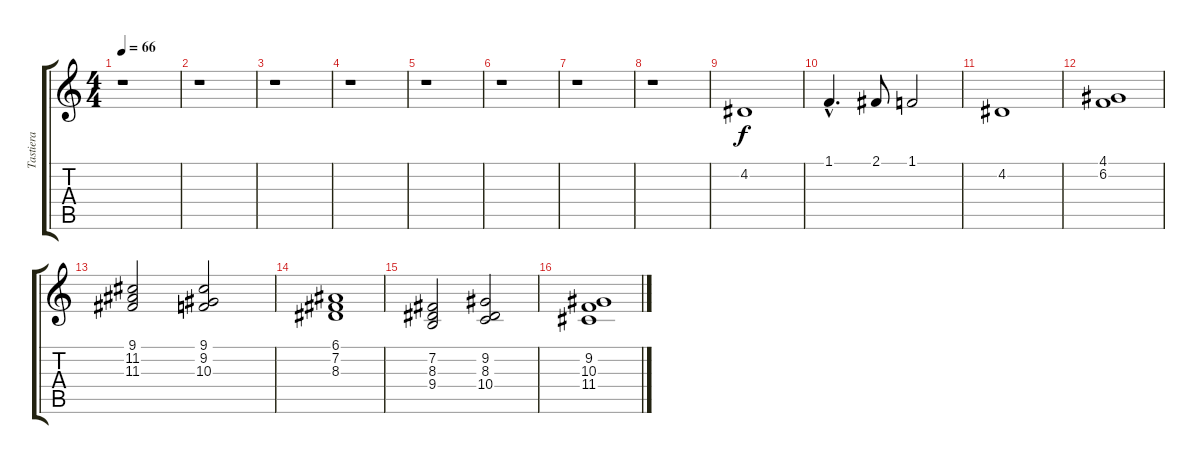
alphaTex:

\track ("Tastiera" "Tastiera") {instrument synthstrings1}
\staff {score tabs}
\tuning (E4 B3 G3 D3 A2 E2) {hide}
\ts (4 4)
\tempo 66
\clef g2
\ks c
r.1{dy f instrument synthstrings1} |
r.1 |
r.1 |
r.1 |
r.1 |
r.1 |
r.1 |
r.1 |
4.2.1 |
1.1{hac}.4{d} 2.1.8 1.1.2 |
4.2.1 |
(4.1 6.2).1 |
(9.1 11.2 11.3).2 (9.1 9.2 10.3).2 |
(6.1 7.2 8.3).1 |
(7.2 8.3 9.4).2 (9.2 8.3 10.4).2 |
(9.2 10.3 11.4).1
